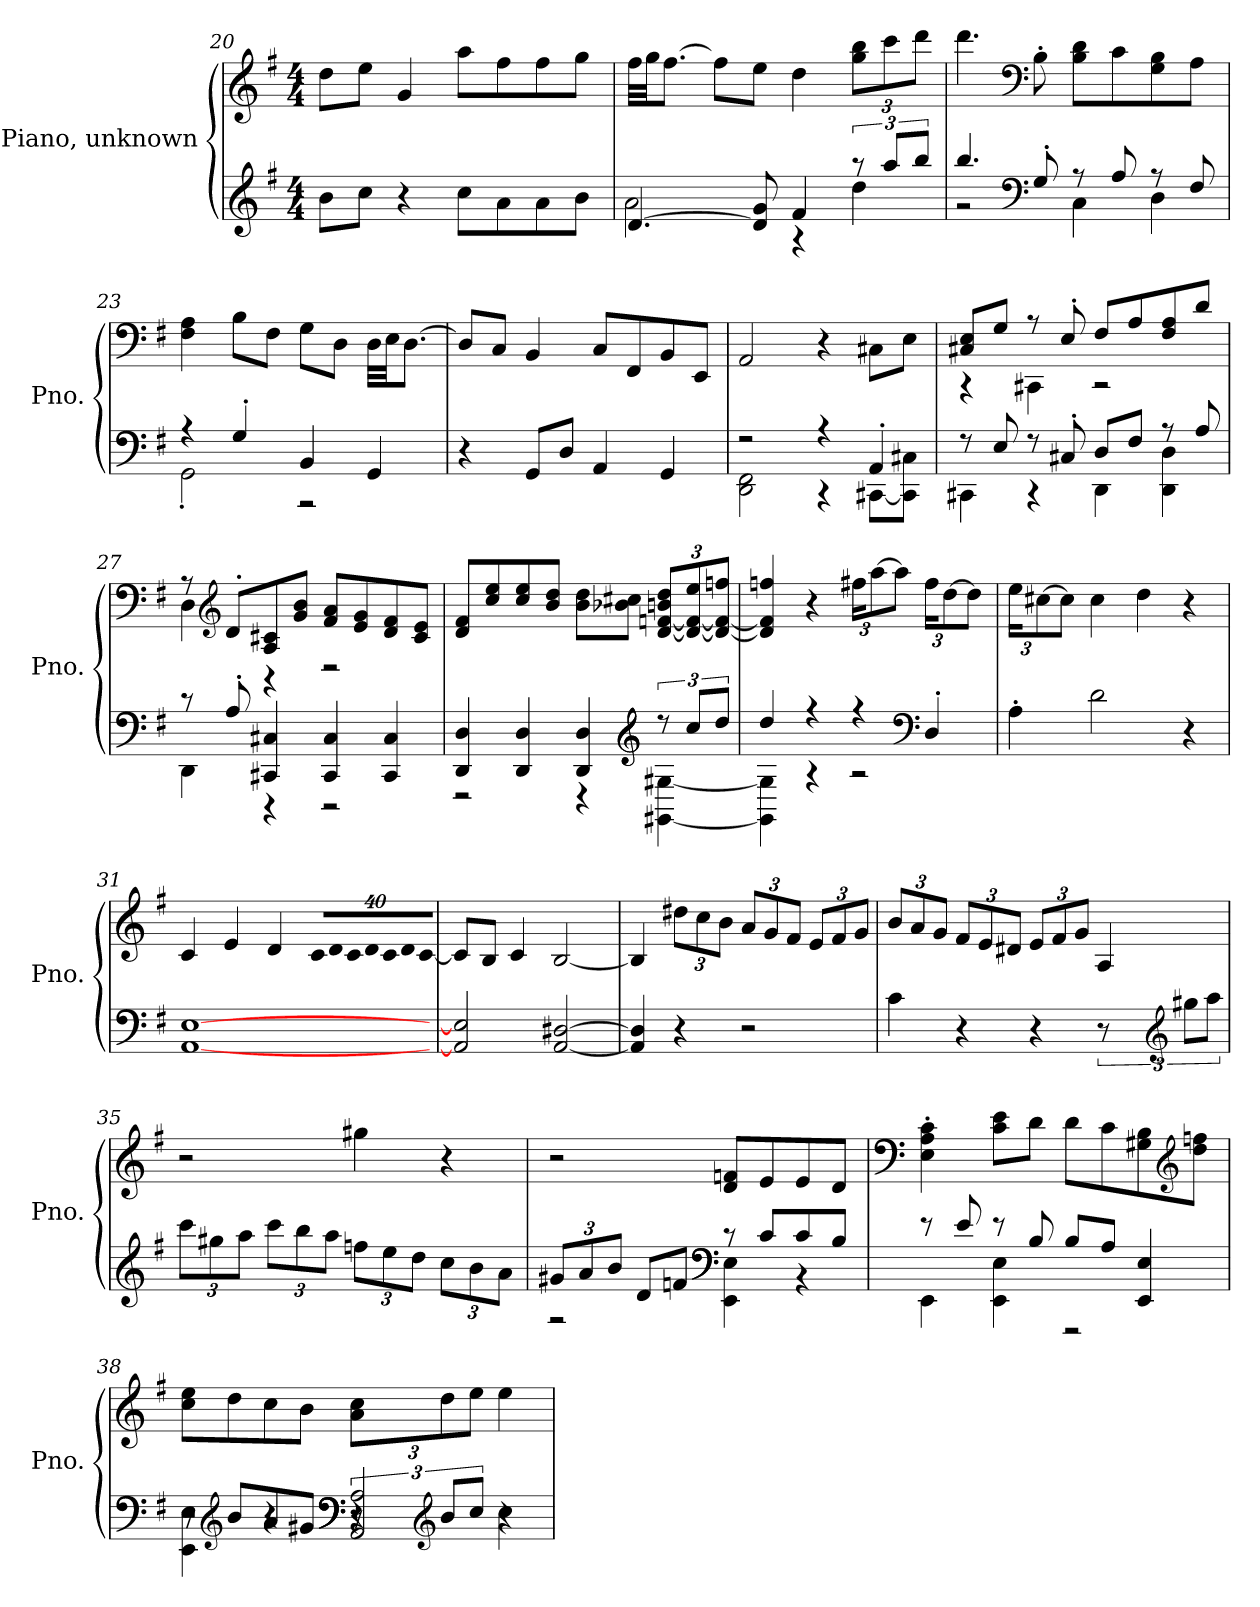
**kern	**kern
*part1	*part1
*staff2	*staff1
*I"Piano, unknown	*
*I'Pno.	*
*clefG2	*clefG2
*k[f#]	*k[f#]
*M4/4	*M4/4
=20	=20
8b\L	8dd\L
8cc\J	8ee\J
4r	4g/
8cc\L	8aa\L
8a\	8ff#\
8a\	8ff#\
8b\J	8gg\J
=21	=21
*^	*
[4.d/	2a\	32ff#\LLL
.	.	32gg\JJ
.	.	[8.ff#\J
.	.	8ff#\L]
8d/] 8g/	.	8ee\J
4f#/	4r	4dd\
*	*	*Xbrackettup
12r	4dd\	12gg\ 12bb\L
12aa/L	.	12ccc\
12bb/J	.	12ddd\J
!!LO:PB:g=z
=22	=22	=22
4.bb/	2r	4.ddd\
*clefF4	*	*clefF4
8G'/	.	8B'\
8r	4C\	8B\ 8d\L
8A/	.	8c\
8r	4D\	8G\ 8B\
8F#/	.	8A\J
=23	=23	=23
4r	2GG'\	4F#\ 4A\
4G'/	.	8B\L
.	.	8F#\J
4BB/	2r	8G\L
.	.	8D\J
4GG/	.	32D\LLL
.	.	32E\JJ
.	.	[8.D\J
*v	*v	*
=24	=24
4r	8D/L]
.	8C/J
8GG/L	4BB/
8D/J	.
4AA/	8C/L
.	8FF#/
4GG/	8BB/
.	8EE/J
=25	=25
*^	*
2r	2DD\ 2FF#\	2AA/
4r	4r	4r
4AA'/	[8CC#X\L	8C#X\L
.	8CC#\] 8C#X\J	8E\J
!!LO:LB:g=z
=26	=26	=26
*	*	*^
8r	4CC#X\	8C#X/ 8E/L	4r
8E/	.	8G/J	.
8r	4r	8r	4CC#X\
8C#X'/	.	8E'/	.
8D/L	4DD\	8F#/L	2r
8F#/J	.	8A/	.
8r	4DD\ 4D\	8F#/ 8A/	.
8A/	.	8d/J	.
=27	=27	=27	=27
8r	4DD\	8r	4D\
*	*	*clefG2	*
8A'/	.	8d'/L	.
4CC#X/ 4C#X/	4r	8A/ 8c#X/	4r
.	.	8g/ 8b/J	.
4CC#/ 4C#/	2r	8f#/ 8a/L	2r
.	.	8e/ 8g/	.
4CC#/ 4C#/	.	8d/ 8f#/	.
.	.	8c#/ 8e/J	.
*	*	*v	*v
=28	=28	=28
4DD/ 4D/	2r	8d/ 8f#/L
.	.	8cc/ 8ee/
4DD/ 4D/	.	8cc/ 8ee/
.	.	8b/ 8dd/J
4DD/ 4D/	4r	8b\ 8dd\L
.	.	8b-X\ 8cc#X\J
*clefG2	*	*
12r	[4GG#X\ [4G#X\	[12d/ [12fn/ 12bn/ 12dd/L
12cc/L	.	12d/_ 12f/_ 12ee/
12dd/J	.	12d/_ 12f/_ 12ffn/J
!!LO:LB:g=z
=29	=29	=29
4dd/	4GG#\] 4G#\]	4d/] 4f/] 4ffn/
4r	4r	4r
4r	2r	24ff#X\KL
.	.	[12aa\
.	.	8aa\J]
*clefF4	*	*
4D'/	.	24ff#\KL
.	.	[12dd\
.	.	8dd\J]
*v	*v	*
=30	=30
4A'\	24ee\KL
.	[12cc#X\
.	8cc#\J]
2d\	4cc#\
.	4dd\
4r	4r
=31	=31
[1AA [1E	4c/
.	4e/
.	4d/
!	!LO:N:vis=32
.	640%23c/LLL
!	!LO:N:vis=32
.	640%23d/
!	!LO:N:vis=32
.	640%23c/
!	!LO:N:vis=32
.	640%23d/
!	!LO:N:vis=32
.	640%23c/
!	!LO:N:vis=32
.	640%23d/
!	!LO:N:vis=32
.	[640%23c/JJJ
640ryy	.
=32	=32
2AA/] 2E/]	8c/L]
.	8B/J
.	4c/
[2AA/ [2D#X/	[2B/
!!LO:LB:g=z
=33	=33
4AA/] 4D#/]	4B/]
4r	12dd#X\L
.	12cc\
.	12b\J
2r	12a/L
.	12g/
.	12f#/J
.	12e/L
.	12f#/
.	12g/J
=34	=34
4c\	12b/L
.	12a/
.	12g/J
4r	12f#/L
.	12e/
.	12d#X/J
4r	12e/L
.	12f#/
.	12g/J
12r	4A/
*clefG2	*
12gg#X\L	.
12aa\J	.
=35	=35
*Xbrackettup	*
12ccc\L	2r
12gg#X\	.
12aa\J	.
12ccc\L	.
12bb\	.
12aa\J	.
12ffn\L	4gg#X\
12ee\	.
12dd\J	.
12cc\L	4r
12b\	.
12a\J	.
!!LO:LB:g=z
=36	=36
*^	*
12g#X/L	2r	2r
12a/	.	.
12b/J	.	.
8d/L	.	.
8fn/J	.	.
*clefF4	*	*
8r	4EE\ 4E\	8d/ 8fn/L
8c/L	.	8e/
8c/	4r	8e/
8B/J	.	8d/J
=37	=37	=37
*	*	*clefF4
8r	4EE\	4E\' 4A\' 4c\'
8e/	.	.
8r	4EE\ 4E\	8c\ 8e\L
8B/	.	8d\J
8B/L	2r	8d\L
8A/J	.	8c\
4EE/ 4E/	.	8G#X\ 8B\
*	*	*clefG2
.	.	8dd\ 8ffn\J
=38	=38	=38
*	*^	*
8r	4EE\ 4E\	2r	8cc\ 8ee\L
*clefG2	*	*	*
8b/L	.	.	8dd\
8a/	4r	.	8cc\
8g#X/J	.	.	8b\J
*clefF4	*	*	*
*brackettup	*	*	*
12r	4r	2AA/ 2A/	12a\ 12cc\L
*clefG2	*	*	*
12b/L	.	.	12dd\
12cc/J	.	.	12ee\J
4r	4cc\	.	4ee\
*v	*v	*v	*
=	=
*-	*-
